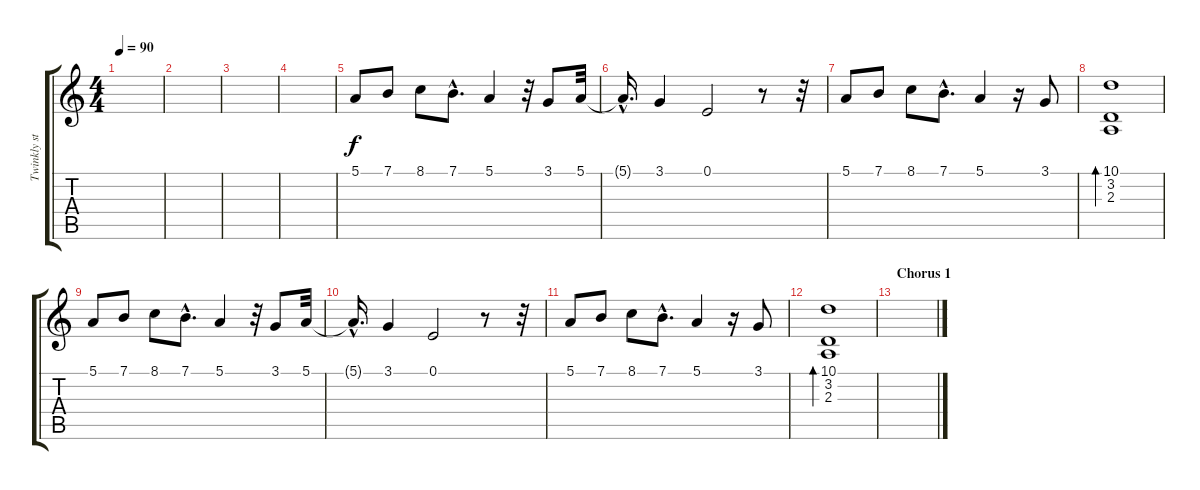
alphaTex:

\track ("Twinkly stuff" "Twinkly st") {instrument pad1newage}
\staff {score tabs}
\tuning (E4 B3 G3 D3 A2 E2) {hide}
\ts (4 4)
\tempo 90
\clef g2
\ks c
|
|
|
|
5.1.8 7.1.8 8.1.8 7.1{hac}.8{d} 5.1.4 r.32 3.1.8 5.1.32 |
5.1{hac t}.16{d} 3.1.4 0.1.2 r.8 r.32 |
5.1.8 7.1.8 8.1.8 7.1{hac}.8{d} 5.1.4 r.16 3.1.8 |
(10.1 3.2 2.3).1{bd 120} |
5.1.8 7.1.8 8.1.8 7.1{hac}.8{d} 5.1.4 r.32 3.1.8 5.1.32 |
5.1{hac t}.16{d} 3.1.4 0.1.2 r.8 r.32 |
5.1.8 7.1.8 8.1.8 7.1{hac}.8{d} 5.1.4 r.16 3.1.8 |
(10.1 3.2 2.3).1{bd 120} |
\section ("" "Chorus 1")
